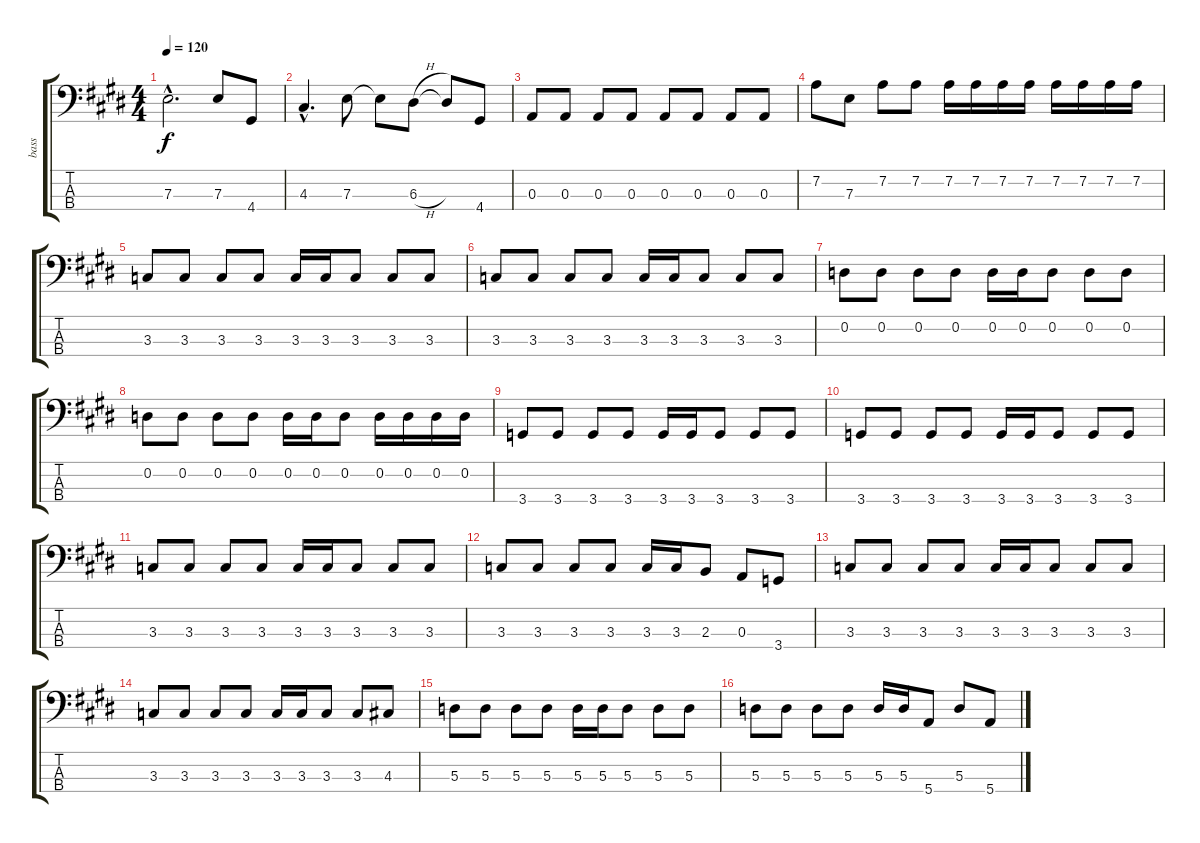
\track ("bass" "bass") {instrument electricbassfinger}
\staff {score tabs}
\tuning (G2 D2 A1 E1) {hide}
\ts (4 4)
\tempo 120
\clef f4
\ks e
7.3{hac}.2{d dy f} 7.3.8 4.4.8 |
4.3{hac}.4{d} 7.3.8 7.3{t}.8 6.3{h}.8 6.3{t}.8 4.4.8 |
0.3.8 0.3.8 0.3.8 0.3.8 0.3.8 0.3.8 0.3.8 0.3.8 |
7.2.8 7.3.8 7.2.8 7.2.8 7.2.16 7.2.16 7.2.16 7.2.16 7.2.16 7.2.16 7.2.16 7.2.16 |
3.3.8 3.3.8 3.3.8 3.3.8 3.3.16 3.3.16 3.3.8 3.3.8 3.3.8 |
3.3.8 3.3.8 3.3.8 3.3.8 3.3.16 3.3.16 3.3.8 3.3.8 3.3.8 |
0.2.8 0.2.8 0.2.8 0.2.8 0.2.16 0.2.16 0.2.8 0.2.8 0.2.8 |
0.2.8 0.2.8 0.2.8 0.2.8 0.2.16 0.2.16 0.2.8 0.2.16 0.2.16 0.2.16 0.2.16 |
3.4.8 3.4.8 3.4.8 3.4.8 3.4.16 3.4.16 3.4.8 3.4.8 3.4.8 |
3.4.8 3.4.8 3.4.8 3.4.8 3.4.16 3.4.16 3.4.8 3.4.8 3.4.8 |
3.3.8 3.3.8 3.3.8 3.3.8 3.3.16 3.3.16 3.3.8 3.3.8 3.3.8 |
3.3.8 3.3.8 3.3.8 3.3.8 3.3.16 3.3.16 2.3.8 0.3.8 3.4.8 |
3.3.8 3.3.8 3.3.8 3.3.8 3.3.16 3.3.16 3.3.8 3.3.8 3.3.8 |
3.3.8 3.3.8 3.3.8 3.3.8 3.3.16 3.3.16 3.3.8 3.3.8 4.3.8 |
5.3.8 5.3.8 5.3.8 5.3.8 5.3.16 5.3.16 5.3.8 5.3.8 5.3.8 |
5.3.8 5.3.8 5.3.8 5.3.8 5.3.16 5.3.16 5.4.8 5.3.8 5.4.8
